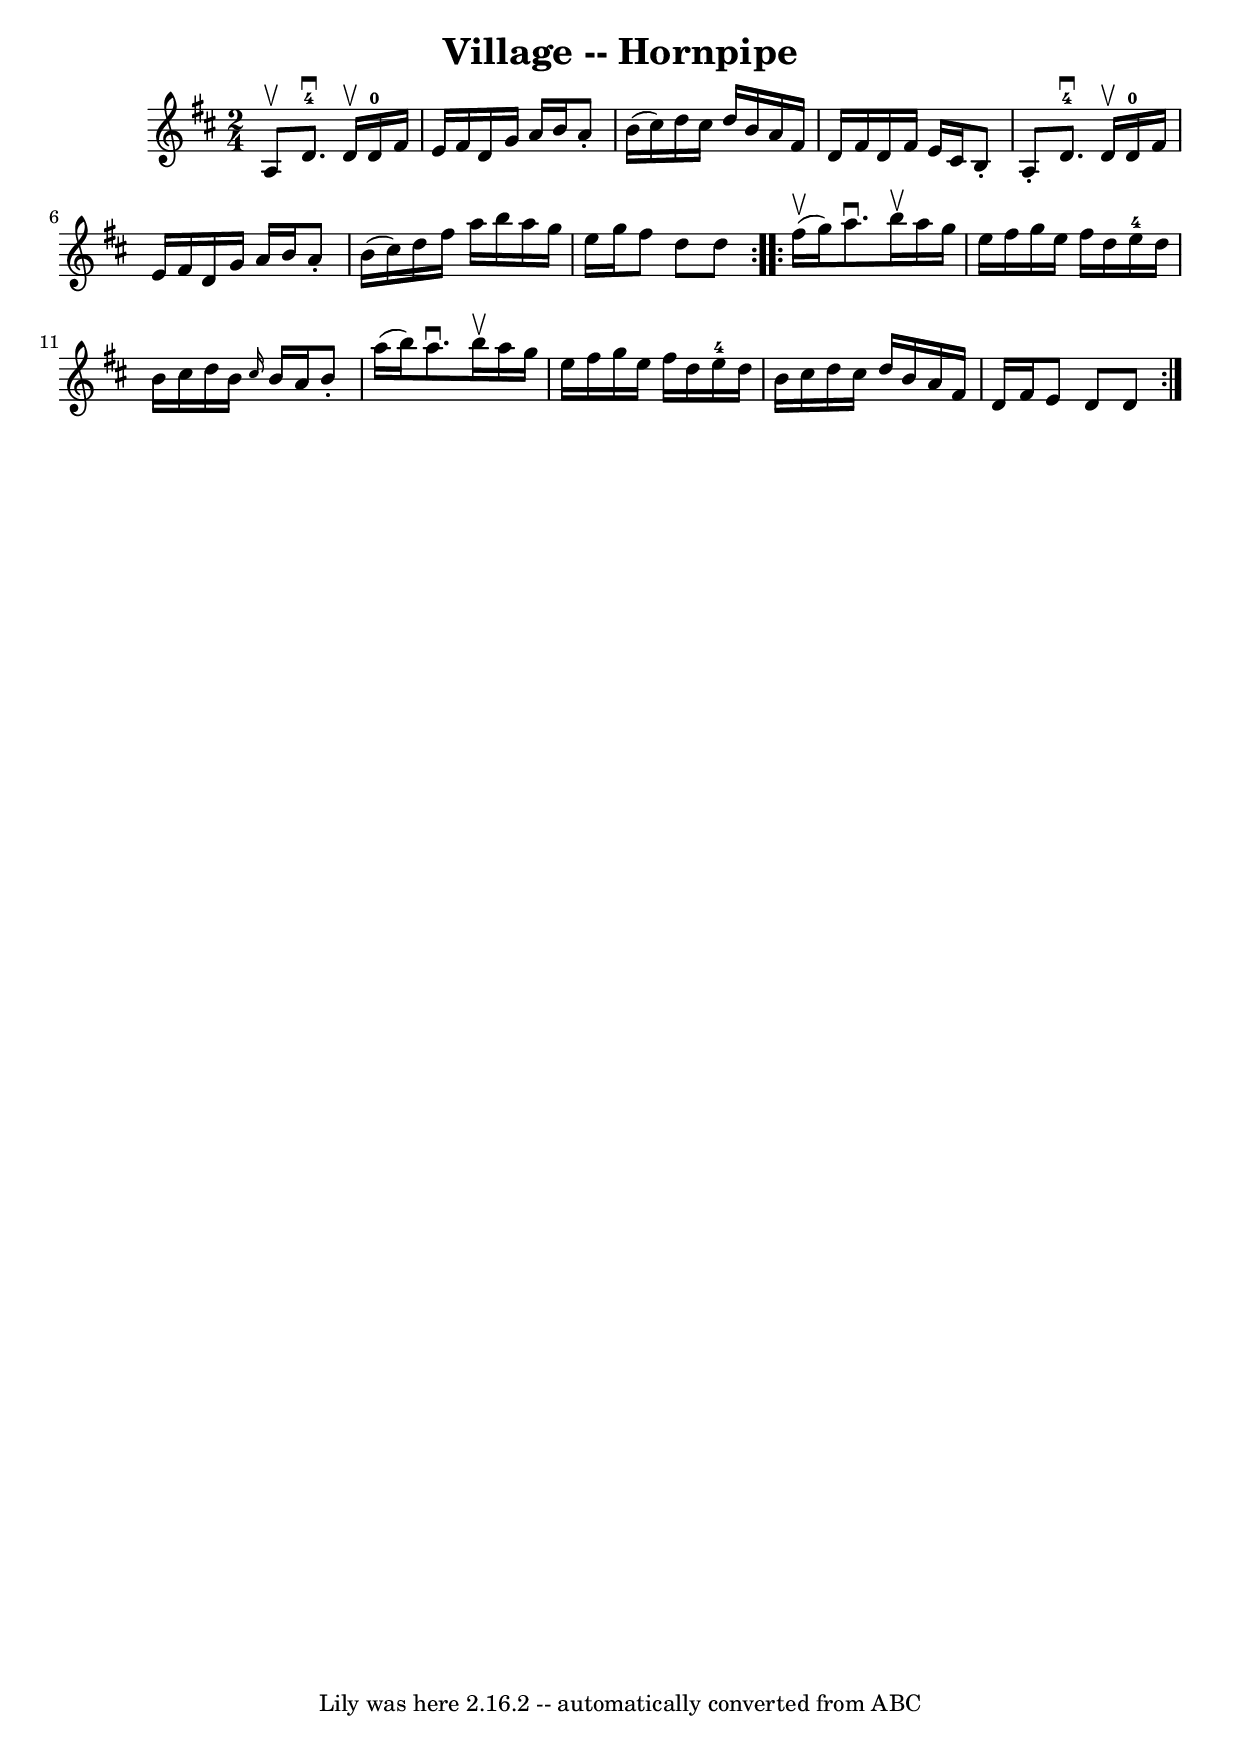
\version "2.16.2"
\include "Mammoth.ily"
\header {
  %% book = "Cole's 1000 Fiddle Tunes"
  crossRefNumber = "1"
  footnotes = ""
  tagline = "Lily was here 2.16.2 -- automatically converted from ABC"
  title = "Village -- Hornpipe"

}
voicedefault =  {



  \repeat volta 2 {

    \time 2/4 
    \key d \major
    a8^\upbow |
    d'8.-4^\downbow d'16 
    ^\upbow d'16-0 fis'16 e'16 fis'16  |
    d'16 g'16    
    a'16 b'16 a'8 -. b'16 (cis''16) |
    d''16 cis''16    
    d''16 b'16 a'16 fis'16 d'16 fis'16  |
    d'16 fis'16    
    e'16 cis'16 b8 -. a8 -. |
    d'8.-4^\downbow d'16 
    ^\upbow d'16-0 fis'16 e'16 fis'16  |
    d'16 g'16    
    a'16 b'16 a'8 -. b'16 (cis''16) |
    d''16 fis''16    
    a''16 b''16 a''16 g''16 e''16 g''16  |
    fis''8 d''8   
    d''8  
  }     
  \repeat volta 2 {
    fis''16 (^\upbow g''16) |
    
    a''8.^\downbow b''16^\upbow a''16 g''16 e''16 fis''16  |
    
    g''16 e''16 fis''16 d''16 e''16-4 d''16 b'16 cis''16  
    |
    d''16 b'16  \grace { cis''16  
		       } b'16 a'16 b'8 -.   
    a''16 (b''16) |
    a''8.^\downbow b''16^\upbow a''16    
    g''16 e''16 fis''16  |
    g''16 e''16 fis''16 d''16      
    e''16-4 d''16 b'16 cis''16  |
    d''16 cis''16 d''16    
    b'16 a'16 fis'16 d'16 fis'16  |
    e'8 d'8 d'8  
  }   

}

\score{
  <<

    \context Staff="default"
    {
      \voicedefault 
      
    }

  >>
  \layout {
    
  }
  \midi {
  }

}
